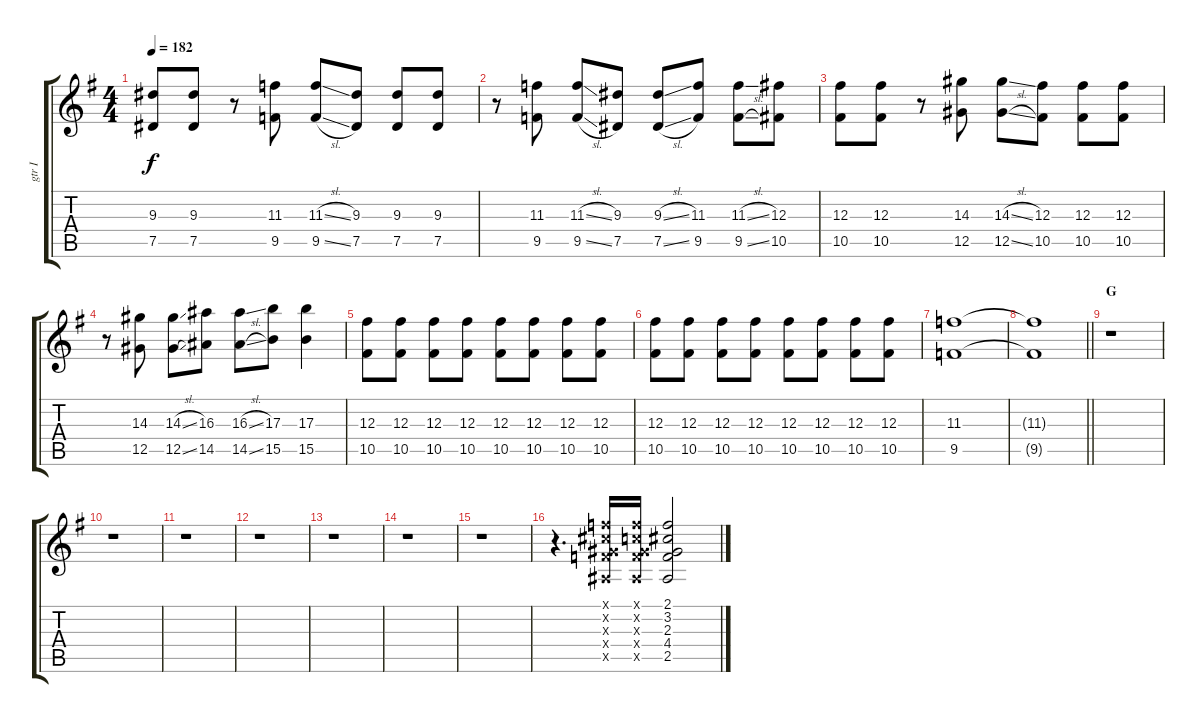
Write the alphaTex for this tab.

\track ("gtr I" "gtr I") {instrument distortionguitar}
\staff {score tabs}
\tuning (Eb4 Bb3 Gb3 Db3 Ab2 Eb2) {hide}
\ts (4 4)
\tempo 182
\clef g2
\ks g
(9.3 7.5).8{dy f} (9.3 7.5).8 r.8 (11.3 9.5).8 (11.3{sl} 9.5{sl}).8 (9.3 7.5).8 (9.3 7.5).8 (9.3 7.5).8 |
r.8 (11.3 9.5).8 (11.3{sl} 9.5{sl}).8 (9.3 7.5).8 (9.3{sl} 7.5{sl}).8 (11.3 9.5).8 (11.3{sl} 9.5{sl}).8 (12.3 10.5).8 |
(12.3 10.5).8 (12.3 10.5).8 r.8 (14.3 12.5).8 (14.3{sl} 12.5{sl}).8 (12.3 10.5).8 (12.3 10.5).8 (12.3 10.5).8 |
r.8 (14.3 12.5).8 (14.3{sl} 12.5{sl}).8 (16.3 14.5).8 (16.3{sl} 14.5{sl}).8 (17.3 15.5).8 (17.3 15.5).4 |
(12.3 10.5).8 (12.3 10.5).8 (12.3 10.5).8 (12.3 10.5).8 (12.3 10.5).8 (12.3 10.5).8 (12.3 10.5).8 (12.3 10.5).8 |
(12.3 10.5).8 (12.3 10.5).8 (12.3 10.5).8 (12.3 10.5).8 (12.3 10.5).8 (12.3 10.5).8 (12.3 10.5).8 (12.3 10.5).8 |
(11.3 9.5).1 |
\barLineRight lightlight
(11.3{t} 9.5{t}).1 |
\section ("" "G")
r.1 |
r.1 |
r.1 |
r.1 |
r.1 |
r.1 |
r.1 |
r.4{d} (2.1{x} 3.2{x} 2.3{x} 4.4{x} 2.5{x}).16 (2.1{x} 2.2{x} 2.3{x} 4.4{x} 2.5{x}).16 (2.1 3.2 2.3 4.4 2.5).2
